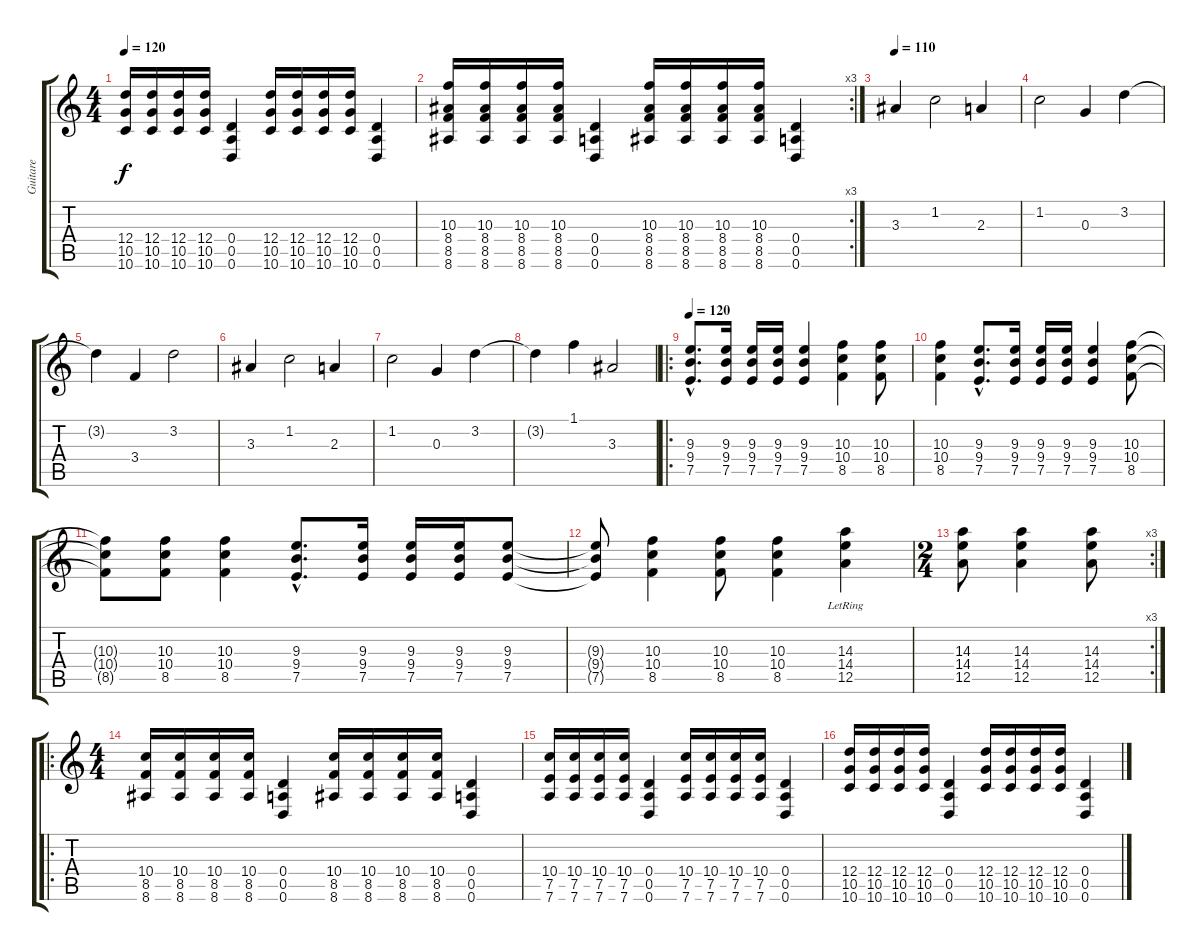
\track ("Guitare" "Guitare") {instrument distortionguitar}
\staff {score tabs}
\tuning (E4 B3 G3 D3 A2 D2) {hide}
\ts (4 4)
\tempo 120
\clef g2
\ks c
(12.4 10.5 10.6).16{dy f} (12.4 10.5 10.6).16 (12.4 10.5 10.6).16 (12.4 10.5 10.6).16 (0.4 0.5 0.6).4 (12.4 10.5 10.6).16 (12.4 10.5 10.6).16 (12.4 10.5 10.6).16 (12.4 10.5 10.6).16 (0.4 0.5 0.6).4 |
\rc 3
(10.3 8.4 8.5 8.6).16 (10.3 8.4 8.5 8.6).16 (10.3 8.4 8.5 8.6).16 (10.3 8.4 8.5 8.6).16 (0.4 0.5 0.6).4 (10.3 8.4 8.5 8.6).16 (10.3 8.4 8.5 8.6).16 (10.3 8.4 8.5 8.6).16 (10.3 8.4 8.5 8.6).16 (0.4 0.5 0.6).4 |
\tempo 110
3.3.4{instrument electricguitarclean} 1.2.2 2.3.4 |
1.2.2 0.3.4 3.2.4 |
3.2{t}.4 3.4.4 3.2.2 |
3.3.4 1.2.2 2.3.4 |
1.2.2 0.3.4 3.2.4 |
3.2{t}.4 1.1.4 3.3.2 |
\ro
\tempo 120
(9.3{hac} 9.4{hac} 7.5{hac}).8{d instrument distortionguitar} (9.3 9.4 7.5).16 (9.3 9.4 7.5).16 (9.3 9.4 7.5).16 (9.3 9.4 7.5).4 (10.3 10.4 8.5).4 (10.3 10.4 8.5).8 |
(10.3 10.4 8.5).4 (9.3{hac} 9.4{hac} 7.5{hac}).8{d} (9.3 9.4 7.5).16 (9.3 9.4 7.5).16 (9.3 9.4 7.5).16 (9.3 9.4 7.5).4 (10.3 10.4 8.5).8 |
(10.3{t} 10.4{t} 8.5{t}).8 (10.3 10.4 8.5).8 (10.3 10.4 8.5).4 (9.3{hac} 9.4{hac} 7.5{hac}).8{d} (9.3 9.4 7.5).16 (9.3 9.4 7.5).16 (9.3 9.4 7.5).16 (9.3 9.4 7.5).8 |
(9.3{t} 9.4{t} 7.5{t}).8 (10.3 10.4 8.5).4 (10.3 10.4 8.5).8 (10.3 10.4 8.5).4 (14.3{lr} 14.4 12.5).4 |
\rc 3
\ts (2 4)
(14.3 14.4 12.5).8 (14.3 14.4 12.5).4 (14.3 14.4 12.5).8 |
\ro
\ts (4 4)
(10.4 8.5 8.6).16 (10.4 8.5 8.6).16 (10.4 8.5 8.6).16 (10.4 8.5 8.6).16 (0.4 0.5 0.6).4 (10.4 8.5 8.6).16 (10.4 8.5 8.6).16 (10.4 8.5 8.6).16 (10.4 8.5 8.6).16 (0.4 0.5 0.6).4 |
(10.4 7.5 7.6).16 (10.4 7.5 7.6).16 (10.4 7.5 7.6).16 (10.4 7.5 7.6).16 (0.4 0.5 0.6).4 (10.4 7.5 7.6).16 (10.4 7.5 7.6).16 (10.4 7.5 7.6).16 (10.4 7.5 7.6).16 (0.4 0.5 0.6).4 |
(12.4 10.5 10.6).16 (12.4 10.5 10.6).16 (12.4 10.5 10.6).16 (12.4 10.5 10.6).16 (0.4 0.5 0.6).4 (12.4 10.5 10.6).16 (12.4 10.5 10.6).16 (12.4 10.5 10.6).16 (12.4 10.5 10.6).16 (0.4 0.5 0.6).4
